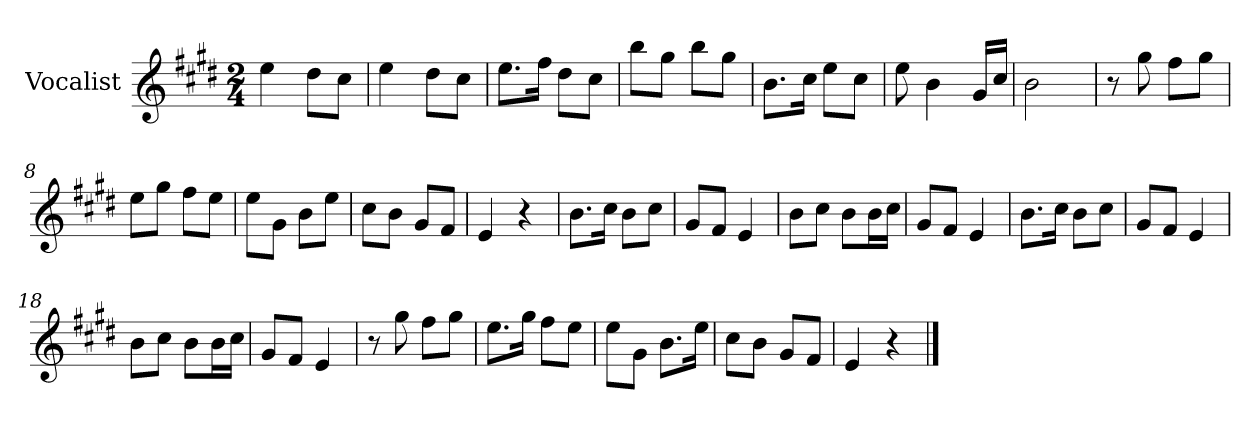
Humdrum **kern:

**kern
*part1
*staff1
*I"Vocalist
*k[f#c#g#d#]
*E:
*M2/4
=
4ee
8dd#L
8cc#J
=1
4ee
8dd#L
8cc#J
=2
8.eeL
16ff#Jk
8dd#L
8cc#J
=3
8bbL
8gg#J
8bbL
8gg#J
=4
8.bL
16cc#Jk
8eeL
8cc#J
=5
8ee
4b
16g#LL
16cc#JJ
=6
2b
=7
8r
8gg#
8ff#L
8gg#J
=8
8eeL
8gg#J
8ff#L
8eeJ
=9
8eeL
8g#J
8bL
8eeJ
=10
8cc#L
8bJ
8g#L
8f#J
=11
4e
4r
=12
8.bL
16cc#Jk
8bL
8cc#J
=13
8g#L
8f#J
4e
=14
8bL
8cc#J
8bL
16bL
16cc#JJ
=15
8g#L
8f#J
4e
=16
8.bL
16cc#Jk
8bL
8cc#J
=17
8g#L
8f#J
4e
=18
8bL
8cc#J
8bL
16bL
16cc#JJ
=19
8g#L
8f#J
4e
=20
8r
8gg#
8ff#L
8gg#J
=21
8.eeL
16gg#Jk
8ff#L
8eeJ
=22
8eeL
8g#J
8.bL
16eeJk
=23
8cc#L
8bJ
8g#L
8f#J
=24
4e
4r
==
*-
